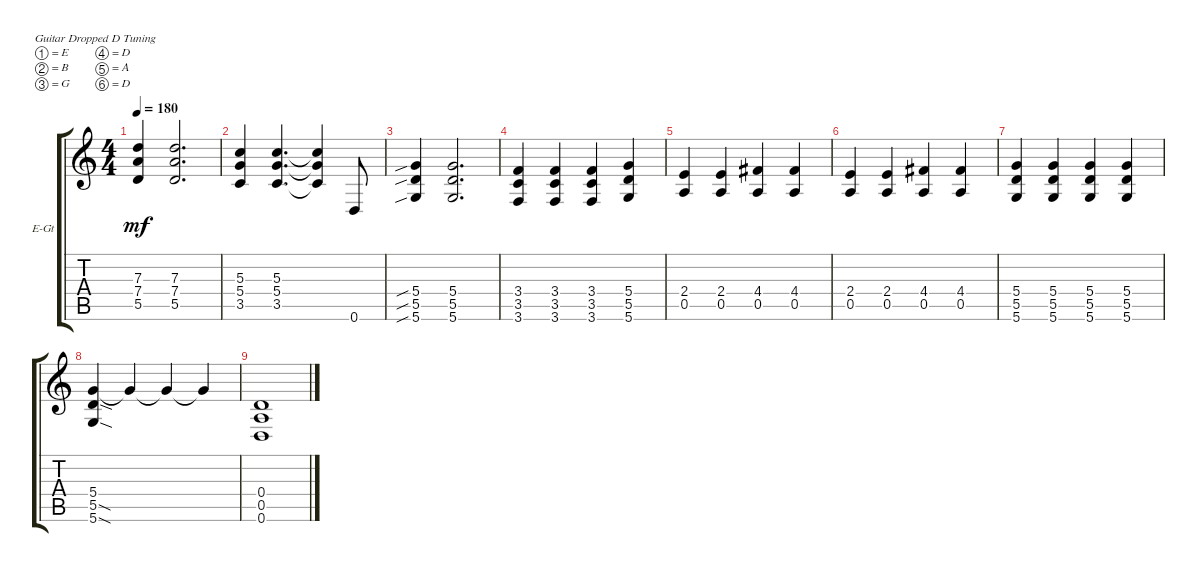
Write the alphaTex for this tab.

\defaultSystemsLayout 4
\bracketExtendMode groupsimilarinstruments
\firstSystemTrackNameOrientation horizontal
\otherSystemsTrackNameOrientation horizontal
\track ("Electric Guitar" "E-Gt") {instrument overdrivenguitar}
\staff {score tabs}
\tuning (E4 B3 G3 D3 A2 D2)
\ts (4 4)
\tempo 180
\clef g2
\ks c
(5.5 7.4 7.3).4{dy mf} (7.3 7.4 5.5).2{d} |
(3.5 5.4 5.3).4 (5.3 5.4 3.5).4{d} (3.5{t} 5.4{t} 5.3{t}).4 0.6.8 |
(5.6{sib} 5.5{sib} 5.4{sib}).4 (5.6 5.5 5.4).2{d} |
(3.6 3.5 3.4).4 (3.6 3.5 3.4).4 (3.4 3.5 3.6).4 (5.4 5.5 5.6).4 |
(0.5 2.4).4 (2.4 0.5).4 (4.4 0.5).4 (4.4 0.5).4 |
(2.4 0.5).4 (2.4 0.5).4 (4.4 0.5).4 (4.4 0.5).4 |
(5.6 5.5 5.4).4 (5.4 5.5 5.6).4 (5.4 5.5 5.6).4 (5.4 5.5 5.6).4 |
(5.4 5.6{sod} 5.5{sod}).4 5.4{t}.4 5.4{t}.4 5.4{t}.4 |
(0.6 0.5 0.4).1
